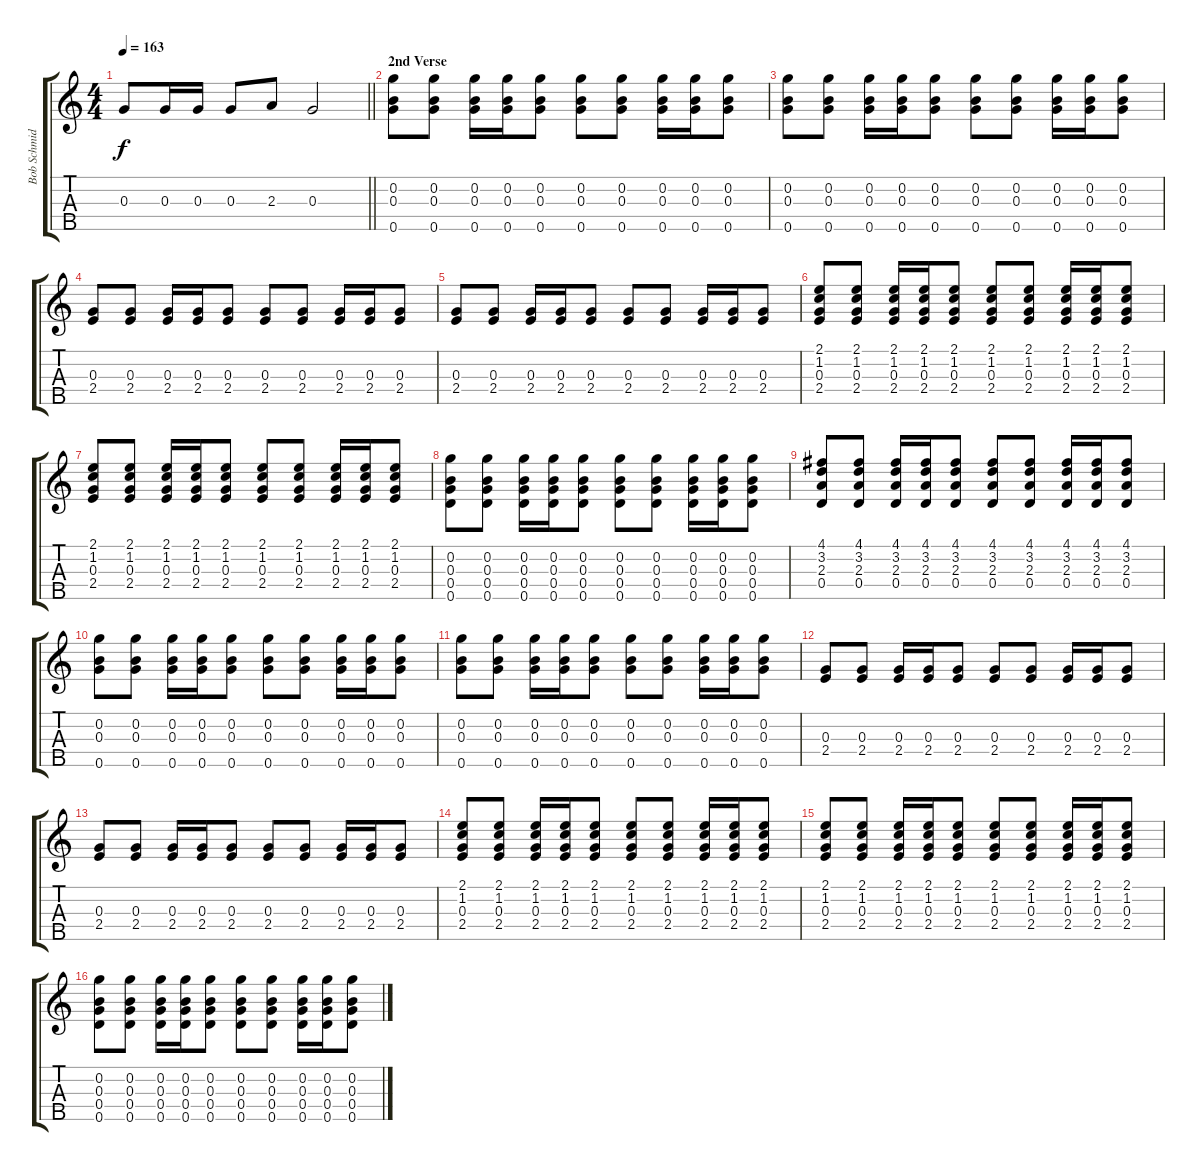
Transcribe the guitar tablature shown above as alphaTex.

\track ("Bob Schmidt" "Bob Schmid") {instrument banjo}
\staff {score tabs}
\tuning (D4 B3 G3 D3 G4) {hide}
\displaytranspose 12
\ts (4 4)
\tempo 163
\clef g2
\barLineRight lightlight
\ks c
0.3.8{dy f} 0.3.16 0.3.16 0.3.8 2.3.8 0.3.2 |
\section ("" "2nd Verse ")
(0.2 0.3 0.5).8 (0.2 0.3 0.5).8 (0.2 0.3 0.5).16 (0.2 0.3 0.5).16 (0.2 0.3 0.5).8 (0.2 0.3 0.5).8 (0.2 0.3 0.5).8 (0.2 0.3 0.5).16 (0.2 0.3 0.5).16 (0.2 0.3 0.5).8 |
(0.2 0.3 0.5).8 (0.2 0.3 0.5).8 (0.2 0.3 0.5).16 (0.2 0.3 0.5).16 (0.2 0.3 0.5).8 (0.2 0.3 0.5).8 (0.2 0.3 0.5).8 (0.2 0.3 0.5).16 (0.2 0.3 0.5).16 (0.2 0.3 0.5).8 |
(0.3 2.4).8 (0.3 2.4).8 (0.3 2.4).16 (0.3 2.4).16 (0.3 2.4).8 (0.3 2.4).8 (0.3 2.4).8 (0.3 2.4).16 (0.3 2.4).16 (0.3 2.4).8 |
(0.3 2.4).8 (0.3 2.4).8 (0.3 2.4).16 (0.3 2.4).16 (0.3 2.4).8 (0.3 2.4).8 (0.3 2.4).8 (0.3 2.4).16 (0.3 2.4).16 (0.3 2.4).8 |
(2.1 1.2 0.3 2.4).8 (2.1 1.2 0.3 2.4).8 (2.1 1.2 0.3 2.4).16 (2.1 1.2 0.3 2.4).16 (2.1 1.2 0.3 2.4).8 (2.1 1.2 0.3 2.4).8 (2.1 1.2 0.3 2.4).8 (2.1 1.2 0.3 2.4).16 (2.1 1.2 0.3 2.4).16 (2.1 1.2 0.3 2.4).8 |
(2.1 1.2 0.3 2.4).8 (2.1 1.2 0.3 2.4).8 (2.1 1.2 0.3 2.4).16 (2.1 1.2 0.3 2.4).16 (2.1 1.2 0.3 2.4).8 (2.1 1.2 0.3 2.4).8 (2.1 1.2 0.3 2.4).8 (2.1 1.2 0.3 2.4).16 (2.1 1.2 0.3 2.4).16 (2.1 1.2 0.3 2.4).8 |
(0.2 0.3 0.4 0.5).8 (0.2 0.3 0.4 0.5).8 (0.2 0.3 0.4 0.5).16 (0.2 0.3 0.4 0.5).16 (0.2 0.3 0.4 0.5).8 (0.2 0.3 0.4 0.5).8 (0.2 0.3 0.4 0.5).8 (0.2 0.3 0.4 0.5).16 (0.2 0.3 0.4 0.5).16 (0.2 0.3 0.4 0.5).8 |
(4.1 3.2 2.3 0.4).8 (4.1 3.2 2.3 0.4).8 (4.1 3.2 2.3 0.4).16 (4.1 3.2 2.3 0.4).16 (4.1 3.2 2.3 0.4).8 (4.1 3.2 2.3 0.4).8 (4.1 3.2 2.3 0.4).8 (4.1 3.2 2.3 0.4).16 (4.1 3.2 2.3 0.4).16 (4.1 3.2 2.3 0.4).8 |
(0.2 0.3 0.5).8 (0.2 0.3 0.5).8 (0.2 0.3 0.5).16 (0.2 0.3 0.5).16 (0.2 0.3 0.5).8 (0.2 0.3 0.5).8 (0.2 0.3 0.5).8 (0.2 0.3 0.5).16 (0.2 0.3 0.5).16 (0.2 0.3 0.5).8 |
(0.2 0.3 0.5).8 (0.2 0.3 0.5).8 (0.2 0.3 0.5).16 (0.2 0.3 0.5).16 (0.2 0.3 0.5).8 (0.2 0.3 0.5).8 (0.2 0.3 0.5).8 (0.2 0.3 0.5).16 (0.2 0.3 0.5).16 (0.2 0.3 0.5).8 |
(0.3 2.4).8 (0.3 2.4).8 (0.3 2.4).16 (0.3 2.4).16 (0.3 2.4).8 (0.3 2.4).8 (0.3 2.4).8 (0.3 2.4).16 (0.3 2.4).16 (0.3 2.4).8 |
(0.3 2.4).8 (0.3 2.4).8 (0.3 2.4).16 (0.3 2.4).16 (0.3 2.4).8 (0.3 2.4).8 (0.3 2.4).8 (0.3 2.4).16 (0.3 2.4).16 (0.3 2.4).8 |
(2.1 1.2 0.3 2.4).8 (2.1 1.2 0.3 2.4).8 (2.1 1.2 0.3 2.4).16 (2.1 1.2 0.3 2.4).16 (2.1 1.2 0.3 2.4).8 (2.1 1.2 0.3 2.4).8 (2.1 1.2 0.3 2.4).8 (2.1 1.2 0.3 2.4).16 (2.1 1.2 0.3 2.4).16 (2.1 1.2 0.3 2.4).8 |
(2.1 1.2 0.3 2.4).8 (2.1 1.2 0.3 2.4).8 (2.1 1.2 0.3 2.4).16 (2.1 1.2 0.3 2.4).16 (2.1 1.2 0.3 2.4).8 (2.1 1.2 0.3 2.4).8 (2.1 1.2 0.3 2.4).8 (2.1 1.2 0.3 2.4).16 (2.1 1.2 0.3 2.4).16 (2.1 1.2 0.3 2.4).8 |
(0.2 0.3 0.4 0.5).8 (0.2 0.3 0.4 0.5).8 (0.2 0.3 0.4 0.5).16 (0.2 0.3 0.4 0.5).16 (0.2 0.3 0.4 0.5).8 (0.2 0.3 0.4 0.5).8 (0.2 0.3 0.4 0.5).8 (0.2 0.3 0.4 0.5).16 (0.2 0.3 0.4 0.5).16 (0.2 0.3 0.4 0.5).8
